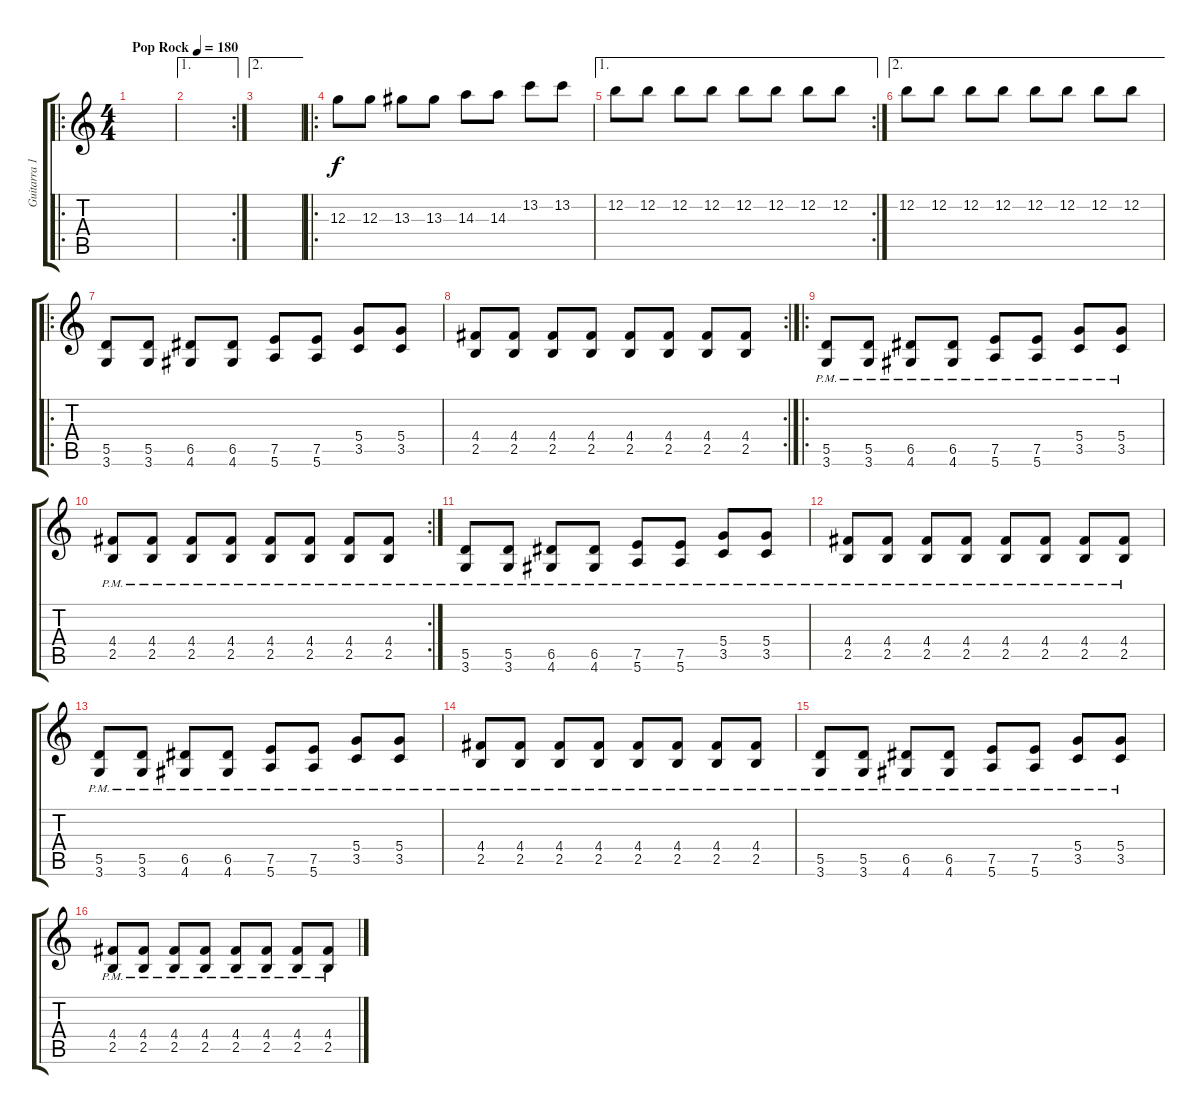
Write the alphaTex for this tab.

\track ("Guitarra 1" "Guitarra 1") {instrument distortionguitar}
\staff {score tabs}
\tuning (E4 B3 G3 D3 A2 E2) {hide}
\ro
\ts (4 4)
\tempo (180 "Pop Rock")
\clef g2
\ks c
|
\ae 1
\rc 2
|
\ae 2
|
\ro
12.3.8 12.3.8 13.3.8 13.3.8 14.3.8 14.3.8 13.2.8 13.2.8 |
\ae 1
\rc 2
12.2.8 12.2.8 12.2.8 12.2.8 12.2.8 12.2.8 12.2.8 12.2.8 |
\ae 2
12.2.8 12.2.8 12.2.8 12.2.8 12.2.8 12.2.8 12.2.8 12.2.8 |
\ro
(5.5 3.6).8 (5.5 3.6).8 (6.5 4.6).8 (6.5 4.6).8 (7.5 5.6).8 (7.5 5.6).8 (5.4 3.5).8 (5.4 3.5).8 |
\rc 2
(4.4 2.5).8 (4.4 2.5).8 (4.4 2.5).8 (4.4 2.5).8 (4.4 2.5).8 (4.4 2.5).8 (4.4 2.5).8 (4.4 2.5).8 |
\ro
(5.5{pm} 3.6{pm}).8 (5.5{pm} 3.6{pm}).8 (6.5{pm} 4.6{pm}).8 (6.5{pm} 4.6{pm}).8 (7.5{pm} 5.6{pm}).8 (7.5{pm} 5.6{pm}).8 (5.4{pm} 3.5{pm}).8 (5.4{pm} 3.5{pm}).8 |
\rc 2
(4.4{pm} 2.5{pm}).8 (4.4{pm} 2.5{pm}).8 (4.4{pm} 2.5{pm}).8 (4.4{pm} 2.5{pm}).8 (4.4{pm} 2.5{pm}).8 (4.4{pm} 2.5{pm}).8 (4.4{pm} 2.5{pm}).8 (4.4{pm} 2.5{pm}).8 |
(5.5{pm} 3.6{pm}).8 (5.5{pm} 3.6{pm}).8 (6.5{pm} 4.6{pm}).8 (6.5{pm} 4.6{pm}).8 (7.5{pm} 5.6{pm}).8 (7.5{pm} 5.6{pm}).8 (5.4{pm} 3.5{pm}).8 (5.4{pm} 3.5{pm}).8 |
(4.4{pm} 2.5{pm}).8 (4.4{pm} 2.5{pm}).8 (4.4{pm} 2.5{pm}).8 (4.4{pm} 2.5{pm}).8 (4.4{pm} 2.5{pm}).8 (4.4{pm} 2.5{pm}).8 (4.4{pm} 2.5{pm}).8 (4.4{pm} 2.5{pm}).8 |
(5.5{pm} 3.6{pm}).8 (5.5{pm} 3.6{pm}).8 (6.5{pm} 4.6{pm}).8 (6.5{pm} 4.6{pm}).8 (7.5{pm} 5.6{pm}).8 (7.5{pm} 5.6{pm}).8 (5.4{pm} 3.5{pm}).8 (5.4{pm} 3.5{pm}).8 |
(4.4{pm} 2.5{pm}).8 (4.4{pm} 2.5{pm}).8 (4.4{pm} 2.5{pm}).8 (4.4{pm} 2.5{pm}).8 (4.4{pm} 2.5{pm}).8 (4.4{pm} 2.5{pm}).8 (4.4{pm} 2.5{pm}).8 (4.4{pm} 2.5{pm}).8 |
(5.5{pm} 3.6{pm}).8 (5.5{pm} 3.6{pm}).8 (6.5{pm} 4.6{pm}).8 (6.5{pm} 4.6{pm}).8 (7.5{pm} 5.6{pm}).8 (7.5{pm} 5.6{pm}).8 (5.4{pm} 3.5{pm}).8 (5.4{pm} 3.5{pm}).8 |
(4.4{pm} 2.5{pm}).8 (4.4{pm} 2.5{pm}).8 (4.4{pm} 2.5{pm}).8 (4.4{pm} 2.5{pm}).8 (4.4{pm} 2.5{pm}).8 (4.4{pm} 2.5{pm}).8 (4.4{pm} 2.5{pm}).8 (4.4{pm} 2.5{pm}).8
